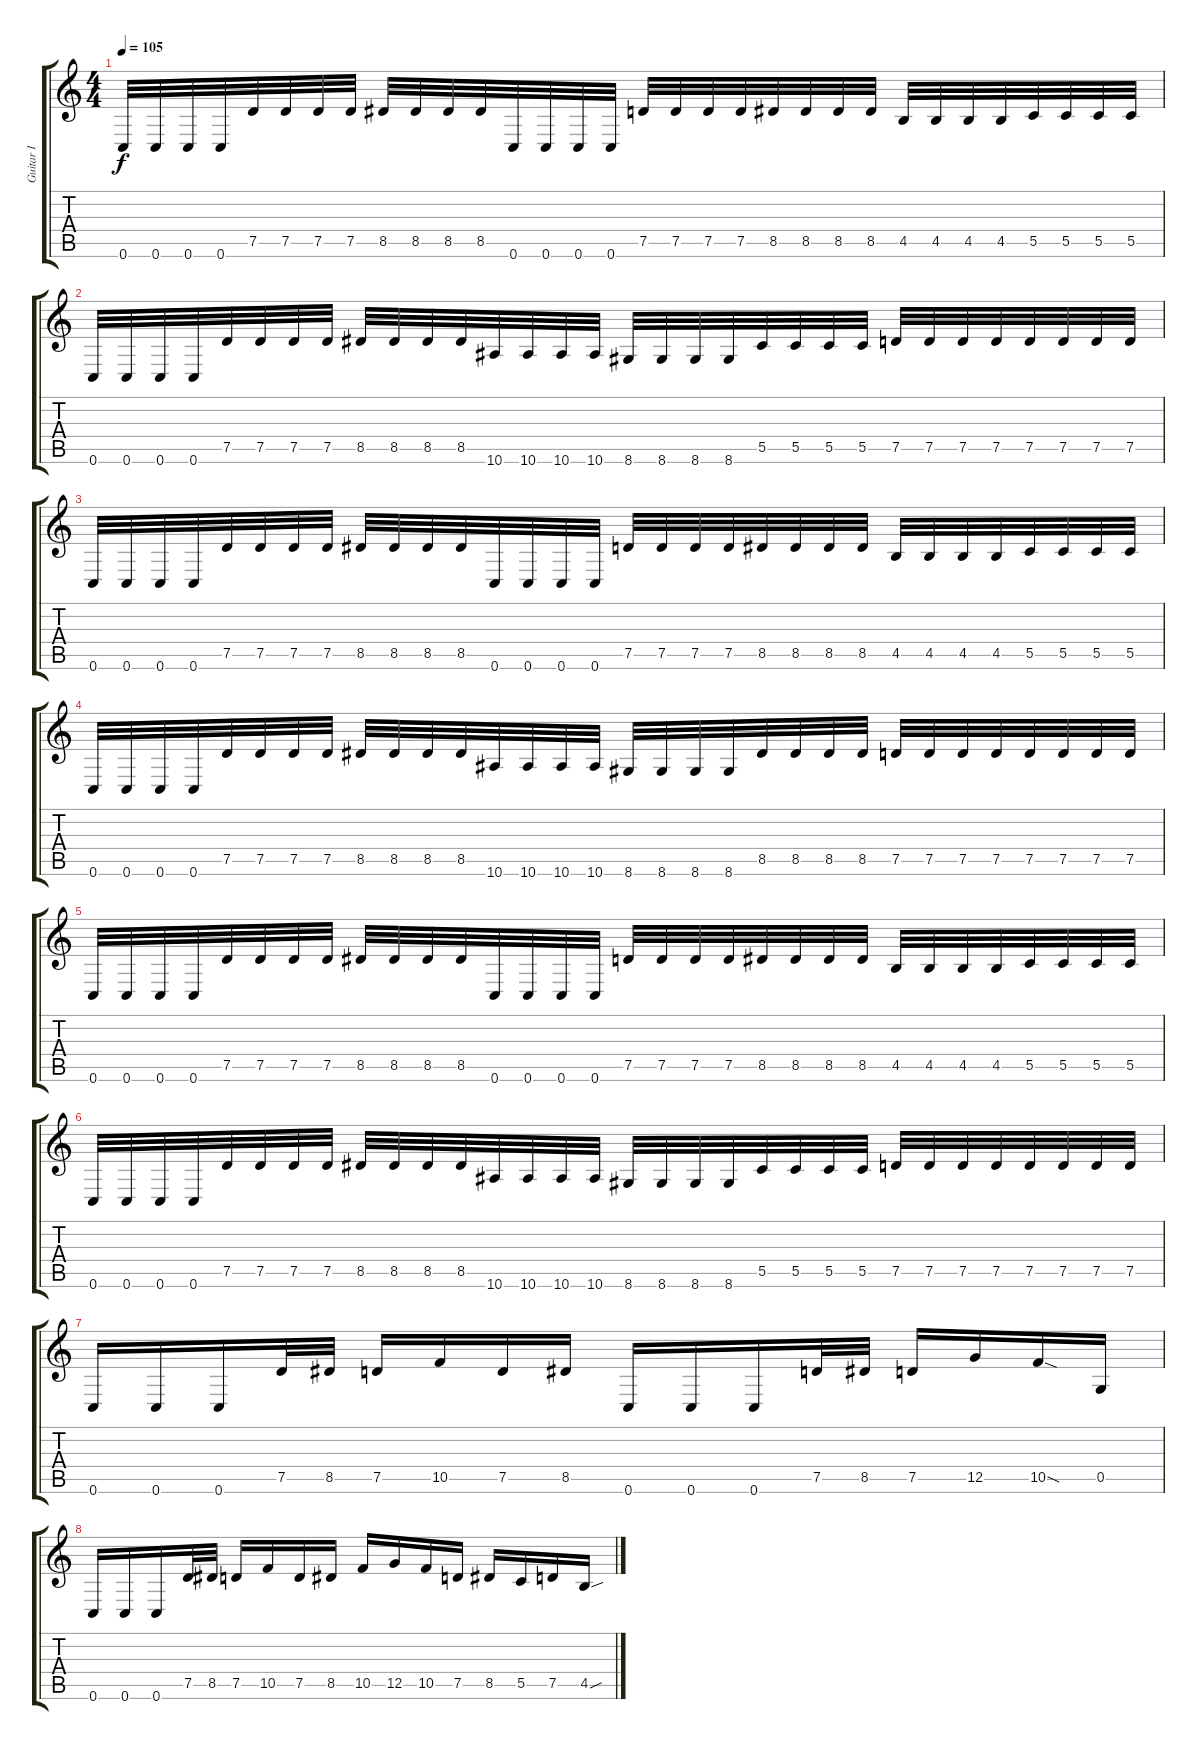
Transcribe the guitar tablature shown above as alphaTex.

\track ("Guitar I" "Guitar I") {instrument overdrivenguitar}
\staff {score tabs}
\tuning (D4 A3 F3 C3 G2 C2) {hide}
\ts (4 4)
\tempo 105
\clef g2
\ks c
0.6.32{dy f} 0.6.32 0.6.32 0.6.32 7.5.32 7.5.32 7.5.32 7.5.32 8.5.32 8.5.32 8.5.32 8.5.32 0.6.32 0.6.32 0.6.32 0.6.32 7.5.32 7.5.32 7.5.32 7.5.32 8.5.32 8.5.32 8.5.32 8.5.32 4.5.32 4.5.32 4.5.32 4.5.32 5.5.32 5.5.32 5.5.32 5.5.32 |
0.6.32 0.6.32 0.6.32 0.6.32 7.5.32 7.5.32 7.5.32 7.5.32 8.5.32 8.5.32 8.5.32 8.5.32 10.6.32 10.6.32 10.6.32 10.6.32 8.6.32 8.6.32 8.6.32 8.6.32 5.5.32 5.5.32 5.5.32 5.5.32 7.5.32 7.5.32 7.5.32 7.5.32 7.5.32 7.5.32 7.5.32 7.5.32 |
0.6.32 0.6.32 0.6.32 0.6.32 7.5.32 7.5.32 7.5.32 7.5.32 8.5.32 8.5.32 8.5.32 8.5.32 0.6.32 0.6.32 0.6.32 0.6.32 7.5.32 7.5.32 7.5.32 7.5.32 8.5.32 8.5.32 8.5.32 8.5.32 4.5.32 4.5.32 4.5.32 4.5.32 5.5.32 5.5.32 5.5.32 5.5.32 |
0.6.32 0.6.32 0.6.32 0.6.32 7.5.32 7.5.32 7.5.32 7.5.32 8.5.32 8.5.32 8.5.32 8.5.32 10.6.32 10.6.32 10.6.32 10.6.32 8.6.32 8.6.32 8.6.32 8.6.32 8.5.32 8.5.32 8.5.32 8.5.32 7.5.32 7.5.32 7.5.32 7.5.32 7.5.32 7.5.32 7.5.32 7.5.32 |
0.6.32 0.6.32 0.6.32 0.6.32 7.5.32 7.5.32 7.5.32 7.5.32 8.5.32 8.5.32 8.5.32 8.5.32 0.6.32 0.6.32 0.6.32 0.6.32 7.5.32 7.5.32 7.5.32 7.5.32 8.5.32 8.5.32 8.5.32 8.5.32 4.5.32 4.5.32 4.5.32 4.5.32 5.5.32 5.5.32 5.5.32 5.5.32 |
0.6.32 0.6.32 0.6.32 0.6.32 7.5.32 7.5.32 7.5.32 7.5.32 8.5.32 8.5.32 8.5.32 8.5.32 10.6.32 10.6.32 10.6.32 10.6.32 8.6.32 8.6.32 8.6.32 8.6.32 5.5.32 5.5.32 5.5.32 5.5.32 7.5.32 7.5.32 7.5.32 7.5.32 7.5.32 7.5.32 7.5.32 7.5.32 |
0.6.16 0.6.16 0.6.16 7.5.32 8.5.32 7.5.16 10.5.16 7.5.16 8.5.16 0.6.16 0.6.16 0.6.16 7.5.32 8.5.32 7.5.16 12.5.16 10.5{sod}.16 0.5.16 |
0.6.16 0.6.16 0.6.16 7.5.32 8.5.32 7.5.16 10.5.16 7.5.16 8.5.16 10.5.16 12.5.16 10.5.16 7.5.16 8.5.16 5.5.16 7.5.16 4.5{sou}.16
